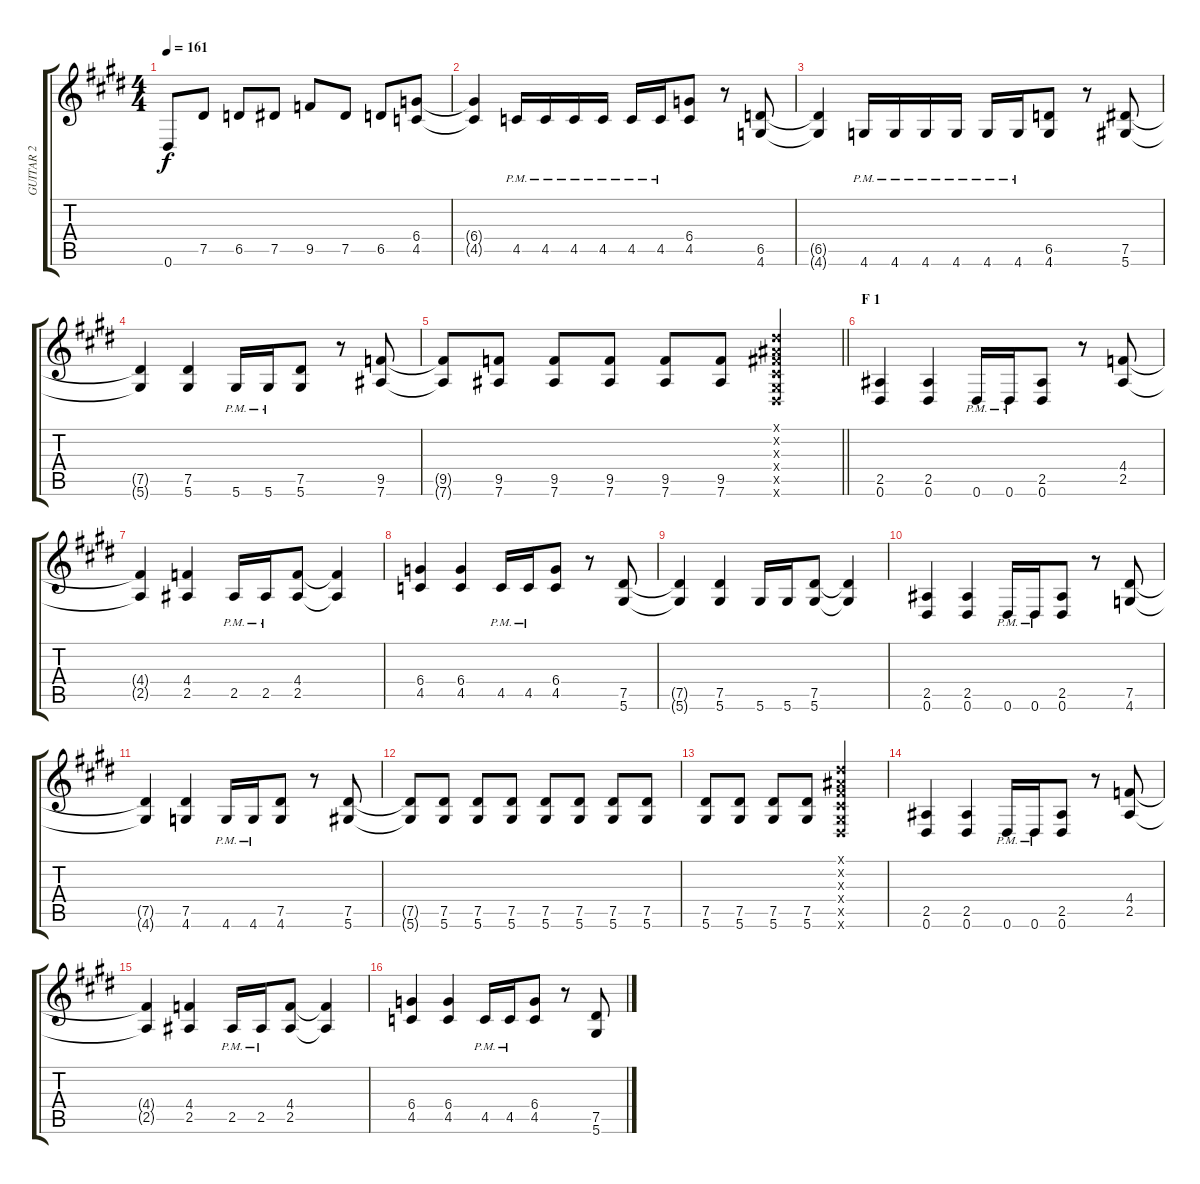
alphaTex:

\track ("GUITAR 2" "GUITAR 2") {instrument distortionguitar}
\staff {score tabs}
\tuning (Eb4 Bb3 Gb3 Db3 Ab2 Eb2) {hide}
\ts (4 4)
\tempo 161
\clef g2
\ks e
0.6{t}.8{dy f} 7.5.8 6.5.8 7.5.8 9.5.8 7.5.8 6.5.8 (6.4 4.5).8 |
(6.4{t} 4.5{t}).4{volume 8 balance 3} 4.5{pm}.16 4.5{pm}.16 4.5{pm}.16 4.5{pm}.16 4.5{pm}.16 4.5{pm}.16 (6.4 4.5).8 r.8 (6.5 4.6).8 |
(6.5{t} 4.6{t}).4 4.6{pm}.16 4.6{pm}.16 4.6{pm}.16 4.6{pm}.16 4.6{pm}.16 4.6{pm}.16 (6.5 4.6).8 r.8 (7.5 5.6).8 |
(7.5{t} 5.6{t}).4 (7.5 5.6).4 5.6{pm}.16 5.6{pm}.16 (7.5 5.6).8 r.8 (9.5 7.6).8 |
\barLineRight lightlight
(9.5{t} 7.6{t}).8 (9.5 7.6).8 (9.5 7.6).8 (9.5 7.6).8 (9.5 7.6).8 (9.5 7.6).8 (0.1{x} 0.2{x} 0.3{x} 0.4{x} 0.5{x} 0.6{x}).4 |
\section ("" "F 1")
(2.5 0.6).4{volume 8 balance 3} (2.5 0.6).4 0.6{pm}.16 0.6{pm}.16 (2.5 0.6).8 r.8 (4.4 2.5).8 |
(4.4{t} 2.5{t}).4 (4.4 2.5).4 2.5{pm}.16 2.5{pm}.16 (4.4 2.5).8 (4.4{t} 2.5{t}).4 |
(6.4 4.5).4 (6.4 4.5).4 4.5{pm}.16 4.5{pm}.16 (6.4 4.5).8 r.8 (7.5 5.6).8 |
(7.5{t} 5.6{t}).4 (7.5 5.6).4 5.6.16 5.6.16 (7.5 5.6).8 (7.5{t} 5.6{t}).4 |
(2.5 0.6).4{volume 8 balance 3} (2.5 0.6).4 0.6{pm}.16 0.6{pm}.16 (2.5 0.6).8 r.8 (7.5 4.6).8 |
(7.5{t} 4.6{t}).4 (7.5 4.6).4 4.6{pm}.16 4.6{pm}.16 (7.5 4.6).8 r.8 (7.5 5.6).8 |
(7.5{t} 5.6{t}).8 (7.5 5.6).8 (7.5 5.6).8 (7.5 5.6).8 (7.5 5.6).8 (7.5 5.6).8 (7.5 5.6).8 (7.5 5.6).8 |
(7.5 5.6).8 (7.5 5.6).8 (7.5 5.6).8 (7.5 5.6).8 (0.1{x} 0.2{x} 0.3{x} 0.4{x} 0.5{x} 0.6{x}).2 |
(2.5 0.6).4{volume 8 balance 3} (2.5 0.6).4 0.6{pm}.16 0.6{pm}.16 (2.5 0.6).8 r.8 (4.4 2.5).8 |
(4.4{t} 2.5{t}).4 (4.4 2.5).4 2.5{pm}.16 2.5{pm}.16 (4.4 2.5).8 (4.4{t} 2.5{t}).4 |
(6.4 4.5).4 (6.4 4.5).4 4.5{pm}.16 4.5{pm}.16 (6.4 4.5).8 r.8 (7.5 5.6).8
